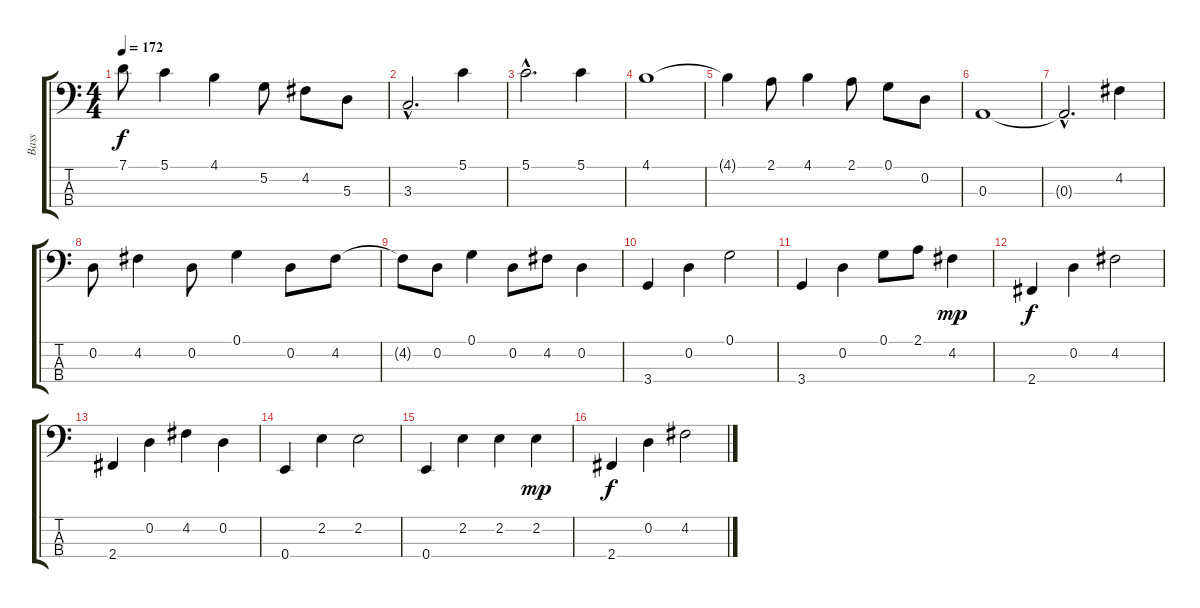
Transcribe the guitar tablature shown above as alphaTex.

\track ("Bass" "Bass") {instrument electricbasspick}
\staff {score tabs}
\tuning (G2 D2 A1 E1) {hide}
\ts (4 4)
\tempo 172
\clef f4
\ks c
7.1{t}.8{dy f} 5.1.4 4.1.4 5.2.8 4.2.8 5.3.8 |
3.3{hac}.2{d} 5.1.4 |
5.1{hac}.2{d} 5.1.4 |
4.1.1 |
4.1{t}.4 2.1.8 4.1.4 2.1.8 0.1.8 0.2.8 |
0.3.1 |
0.3{hac t}.2{d} 4.2.4 |
0.2.8 4.2.4 0.2.8 0.1.4 0.2.8 4.2.8 |
4.2{t}.8 0.2.8 0.1.4 0.2.8 4.2.8 0.2.4 |
3.4.4 0.2.4 0.1.2 |
3.4.4 0.2.4 0.1.8 2.1.8 4.2.4{dy mp} |
2.4.4{dy f} 0.2.4 4.2.2 |
2.4.4 0.2.4 4.2.4 0.2.4 |
0.4.4 2.2.4 2.2.2 |
0.4.4 2.2.4 2.2.4 2.2.4{dy mp} |
2.4.4{dy f} 0.2.4 4.2.2
